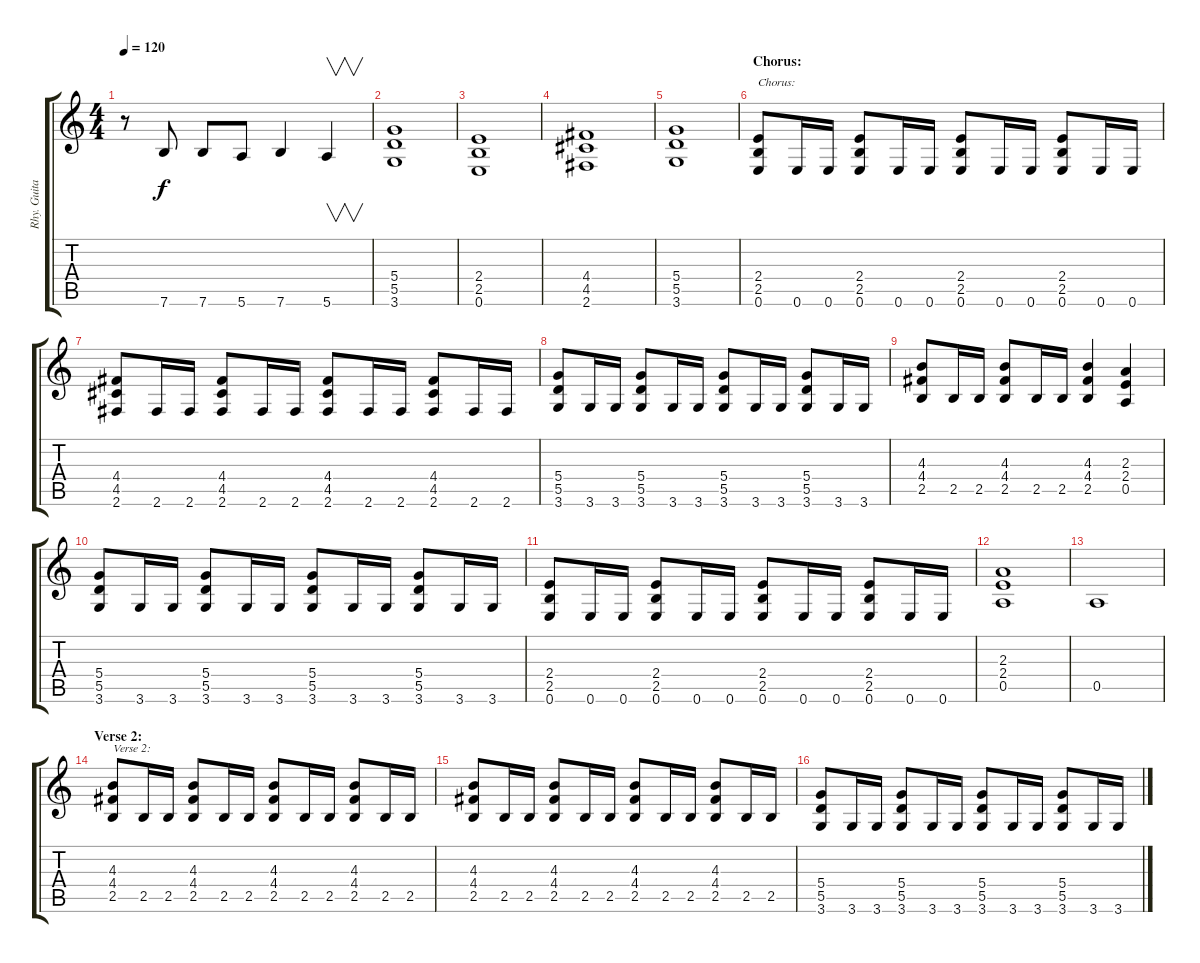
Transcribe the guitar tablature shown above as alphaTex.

\track ("Rhy. Guitar 1" "Rhy. Guita") {instrument distortionguitar}
\staff {score tabs}
\tuning (E4 B3 G3 D3 A2 E2) {hide}
\ts (4 4)
\tempo 120
\clef g2
\ks c
r.8{dy f} 7.6.8 7.6.8 5.6.8 7.6.4 5.6.4{v} |
(5.4 5.5 3.6).1 |
(2.4 2.5 0.6).1 |
(4.4 4.5 2.6).1 |
(5.4 5.5 3.6).1 |
\section ("" "Chorus:")
(2.4 2.5 0.6).8{txt "Chorus:"} 0.6.16 0.6.16 (2.4 2.5 0.6).8 0.6.16 0.6.16 (2.4 2.5 0.6).8 0.6.16 0.6.16 (2.4 2.5 0.6).8 0.6.16 0.6.16 |
(4.4 4.5 2.6).8 2.6.16 2.6.16 (4.4 4.5 2.6).8 2.6.16 2.6.16 (4.4 4.5 2.6).8 2.6.16 2.6.16 (4.4 4.5 2.6).8 2.6.16 2.6.16 |
(5.4 5.5 3.6).8 3.6.16 3.6.16 (5.4 5.5 3.6).8 3.6.16 3.6.16 (5.4 5.5 3.6).8 3.6.16 3.6.16 (5.4 5.5 3.6).8 3.6.16 3.6.16 |
(4.3 4.4 2.5).8 2.5.16 2.5.16 (4.3 4.4 2.5).8 2.5.16 2.5.16 (4.3 4.4 2.5).4 (2.3 2.4 0.5).4 |
(5.4 5.5 3.6).8 3.6.16 3.6.16 (5.4 5.5 3.6).8 3.6.16 3.6.16 (5.4 5.5 3.6).8 3.6.16 3.6.16 (5.4 5.5 3.6).8 3.6.16 3.6.16 |
(2.4 2.5 0.6).8 0.6.16 0.6.16 (2.4 2.5 0.6).8 0.6.16 0.6.16 (2.4 2.5 0.6).8 0.6.16 0.6.16 (2.4 2.5 0.6).8 0.6.16 0.6.16 |
(2.3 2.4 0.5).1 |
0.5.1 |
\section ("" "Verse 2:")
(4.3 4.4 2.5).8{txt "Verse 2:"} 2.5.16 2.5.16 (4.3 4.4 2.5).8 2.5.16 2.5.16 (4.3 4.4 2.5).8 2.5.16 2.5.16 (4.3 4.4 2.5).8 2.5.16 2.5.16 |
(4.3 4.4 2.5).8 2.5.16 2.5.16 (4.3 4.4 2.5).8 2.5.16 2.5.16 (4.3 4.4 2.5).8 2.5.16 2.5.16 (4.3 4.4 2.5).8 2.5.16 2.5.16 |
(5.4 5.5 3.6).8 3.6.16 3.6.16 (5.4 5.5 3.6).8 3.6.16 3.6.16 (5.4 5.5 3.6).8 3.6.16 3.6.16 (5.4 5.5 3.6).8 3.6.16 3.6.16
